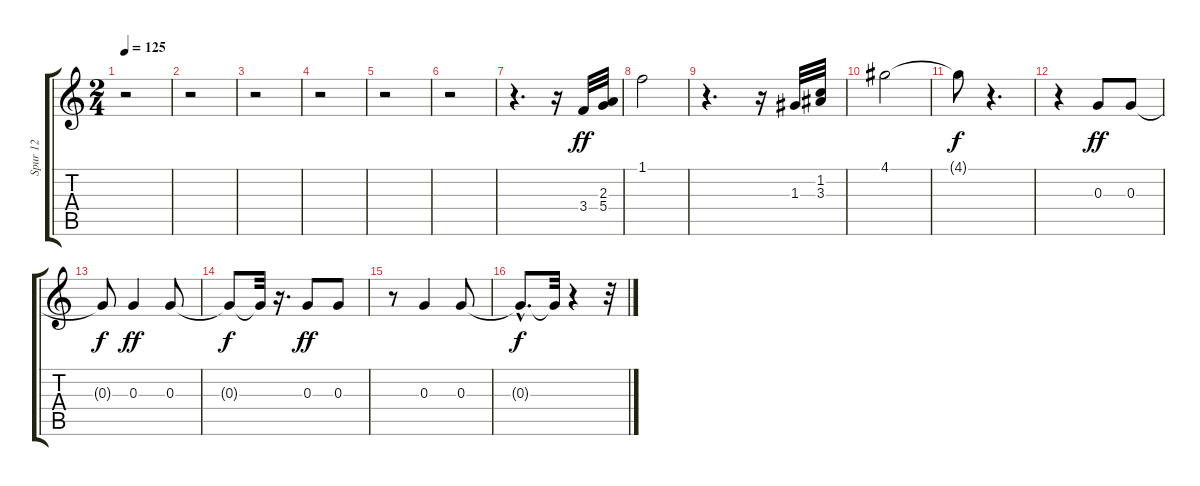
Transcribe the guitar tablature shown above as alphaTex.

\track ("Spur 12" "Spur 12") {instrument electricguitarclean}
\staff {score tabs}
\tuning (E4 B3 G3 D3 A2 E2) {hide}
\ts (2 4)
\tempo 125
\clef g2
\ks c
r.2{dy f} |
r.2 |
r.2 |
r.2 |
r.2 |
r.2 |
r.4{d} r.16 3.4.32{dy ff} (2.3 5.4).32 |
1.1.2 |
r.4{d} r.16 1.3.32 (1.2 3.3).32 |
4.1.2 |
4.1{t}.8{dy f} r.4{d} |
r.4 0.3.8{dy ff} 0.3.8 |
0.3{t}.8{dy f} 0.3.4{dy ff} 0.3.8 |
0.3{t}.8{dy f} 0.3{t}.32 r.16{d} 0.3.8{dy ff} 0.3.8 |
r.8 0.3.4 0.3.8 |
0.3{hac t}.8{d dy f} 0.3{t}.32 r.4 r.32
